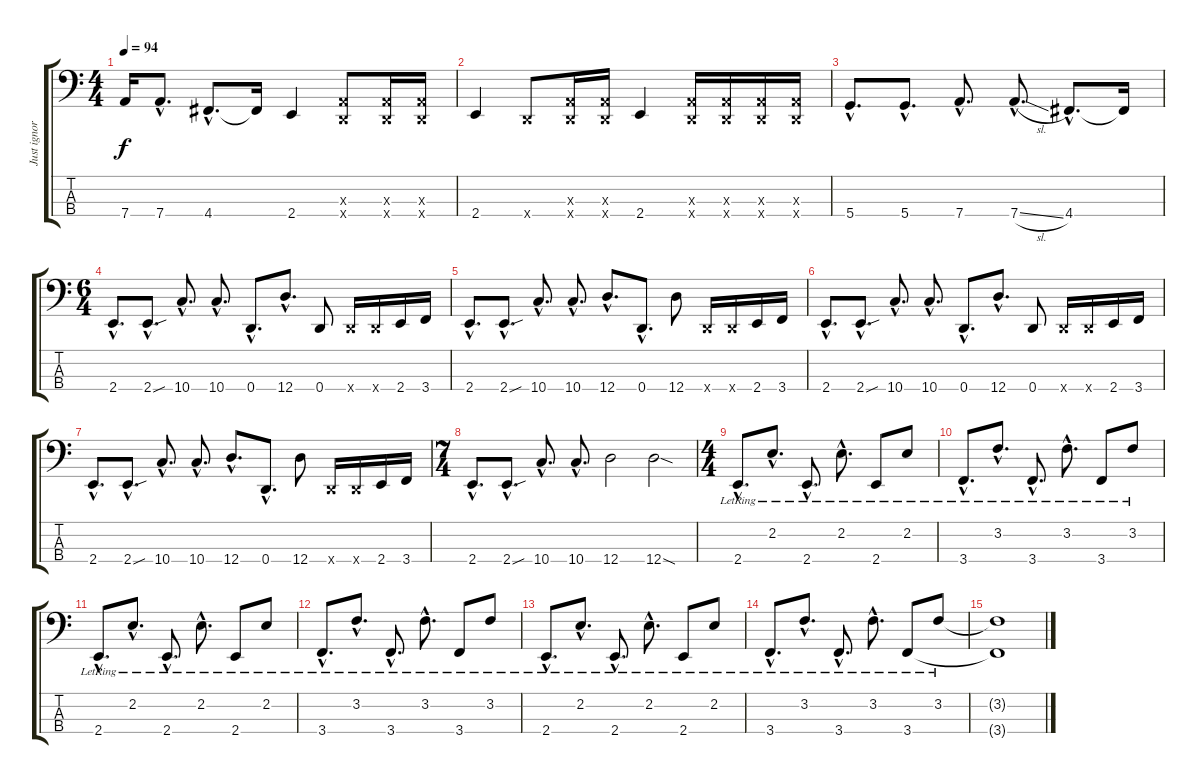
\track ("Just ignore this track" "Just ignor") {instrument electricbasspick}
\staff {score tabs}
\tuning (G2 D2 A1 D1) {hide}
\ts (4 4)
\tempo 94
\clef f4
\ks c
7.4{t}.16{dy f} 7.4{hac}.8{d} 4.4{hac}.8{d} 4.4{t}.16 2.4.4 (0.3{x} 0.4{x}).8 (0.3{x} 0.4{x}).16 (0.3{x} 0.4{x}).16 |
2.4.4 0.4{x}.8 (0.3{x} 0.4{x}).16 (0.3{x} 0.4{x}).16 2.4.4 (0.3{x} 0.4{x}).16 (0.3{x} 0.4{x}).16 (0.3{x} 0.4{x}).16 (0.3{x} 0.4{x}).16 |
5.4{hac}.8{d} 5.4{hac}.8{d} 7.4{hac}.8{d} 7.4{sl hac}.8{d} 4.4{hac}.8{d} 4.4{t}.16 |
\ts (6 4)
2.4{hac}.8{d} 2.4{sou hac}.8{d} 10.4{hac}.8{d} 10.4{hac}.8{d} 0.4{hac}.8{d} 12.4{hac}.8{d} 0.4.8 0.4{x}.16 0.4{x}.16 2.4.16 3.4.16 |
2.4{hac}.8{d} 2.4{sou hac}.8{d} 10.4{hac}.8{d} 10.4{hac}.8{d} 12.4{hac}.8{d} 0.4{hac}.8{d} 12.4.8 0.4{x}.16 0.4{x}.16 2.4.16 3.4.16 |
2.4{hac}.8{d} 2.4{sou hac}.8{d} 10.4{hac}.8{d} 10.4{hac}.8{d} 0.4{hac}.8{d} 12.4{hac}.8{d} 0.4.8 0.4{x}.16 0.4{x}.16 2.4.16 3.4.16 |
2.4{hac}.8{d} 2.4{sou hac}.8{d} 10.4{hac}.8{d} 10.4{hac}.8{d} 12.4{hac}.8{d} 0.4{hac}.8{d} 12.4.8 0.4{x}.16 0.4{x}.16 2.4.16 3.4.16 |
\ts (7 4)
2.4{hac}.8{d} 2.4{sou hac}.8{d} 10.4{hac}.8{d} 10.4{hac}.8{d} 12.4.2 12.4{sod}.2 |
\ts (4 4)
2.4{hac lr}.8{d} 2.2{hac lr}.8{d} 2.4{hac lr}.8{d} 2.2{hac lr}.8{d} 2.4{lr}.8 2.2{lr}.8 |
3.4{hac lr}.8{d} 3.2{hac lr}.8{d} 3.4{hac lr}.8{d} 3.2{hac lr}.8{d} 3.4{lr}.8 3.2{lr}.8 |
2.4{hac lr}.8{d} 2.2{hac lr}.8{d} 2.4{hac lr}.8{d} 2.2{hac lr}.8{d} 2.4{lr}.8 2.2{lr}.8 |
3.4{hac lr}.8{d} 3.2{hac lr}.8{d} 3.4{hac lr}.8{d} 3.2{hac lr}.8{d} 3.4{lr}.8 3.2{lr}.8 |
2.4{hac lr}.8{d} 2.2{hac lr}.8{d} 2.4{hac lr}.8{d} 2.2{hac lr}.8{d} 2.4{lr}.8 2.2{lr}.8 |
3.4{hac lr}.8{d} 3.2{hac lr}.8{d} 3.4{hac lr}.8{d} 3.2{hac lr}.8{d} 3.4{lr}.8 3.2{lr}.8 |
(3.2{t} 3.4{t}).1
